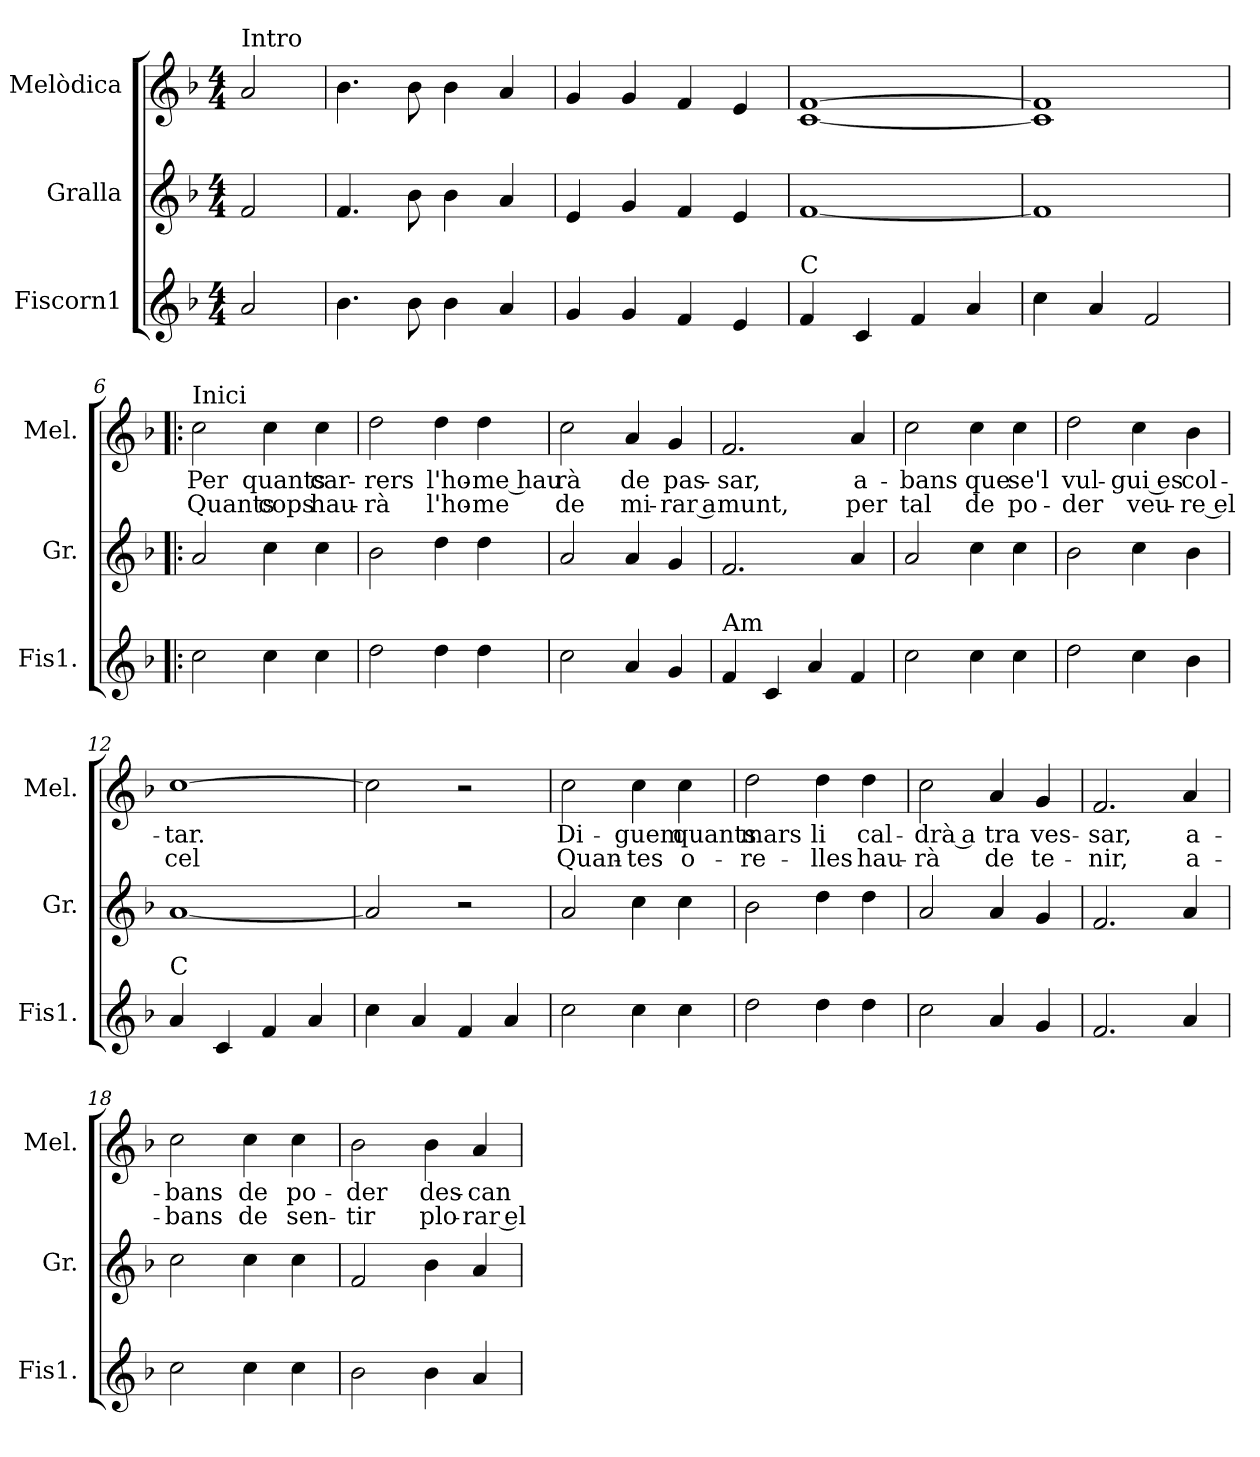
**kern	**kern	**kern	**text	**text
*part3	*part2	*part1	*part1	*part1
*staff3	*staff2	*staff1	*staff1	*staff1
*I"Fiscorn1	*I"Gralla	*I"Melòdica	*	*
*I'Fis1.	*I'Gr.	*I'Mel.	*	*
*clefG2	*clefG2	*clefG2	*	*
*k[b-]	*k[b-]	*k[b-]	*	*
*M4/4	*M4/4	*M4/4	*	*
*MM140	*MM140	*MM140	*	*
=1	=1	=1	=1	=1
!	!	!LO:TX:t=Intro	!	!
2a/	2f/	2a/	.	.
=2	=2	=2	=2	=2
4.b-\	4.f/	4.b-\	.	.
8b-\	8b-\	8b-\	.	.
4b-\	4b-\	4b-\	.	.
4a/	4a/	4a/	.	.
=3	=3	=3	=3	=3
4g/	4e/	4g/	.	.
4g/	4g/	4g/	.	.
4f/	4f/	4f/	.	.
4e/	4e/	4e/	.	.
=4	=4	=4	=4	=4
!LO:TX:a:t=C	!	!	!	!
4f/	[1f	[1c [1f	.	.
4c/	.	.	.	.
4f/	.	.	.	.
4a/	.	.	.	.
=5	=5	=5	=5	=5
4cc\	1f]	1c] 1f]	.	.
4a/	.	.	.	.
2f/	.	.	.	.
=6!|:	=6!|:	=6!|:	=6!|:	=6!|:
!	!	!LO:TX:t=Inici	!	!
!	!	!	!LO:LY:b	!LO:LY:b
2cc\	2a/	2cc\	Per	Quants
!	!	!	!LO:LY:b	!LO:LY:b
4cc\	4cc\	4cc\	quants	cops
!	!	!	!LO:LY:b	!LO:LY:b
4cc\	4cc\	4cc\	car-	hau-
=7	=7	=7	=7	=7
!	!	!	!LO:LY:b	!LO:LY:b
2dd\	2b-\	2dd\	-rers	-rà
!	!	!	!LO:LY:b	!LO:LY:b
4dd\	4dd\	4dd\	l'ho-	l'ho-
!	!	!	!LO:LY:b	!LO:LY:b
4dd\	4dd\	4dd\	me hau	-me
=8	=8	=8	=8	=8
!	!	!	!LO:LY:b	!LO:LY:b
2cc\	2a/	2cc\	-rà	de
!	!	!	!LO:LY:b	!LO:LY:b
4a/	4a/	4a/	de	mi-
!	!	!	!LO:LY:b	!LO:LY:b
4g/	4g/	4g/	pas-	rar a
!!LO:LB:g=z
=9	=9	=9	=9	=9
!LO:TX:a:t=Am	!	!	!	!
!	!	!	!LO:LY:b	!LO:LY:b
4f/	2.f/	2.f/	-sar,	-munt,
4c/	.	.	.	.
4a/	.	.	.	.
!	!	!	!LO:LY:b	!LO:LY:b
4f/	4a/	4a/	a-	per
=10	=10	=10	=10	=10
!	!	!	!LO:LY:b	!LO:LY:b
2cc\	2a/	2cc\	-bans	tal
!	!	!	!LO:LY:b	!LO:LY:b
4cc\	4cc\	4cc\	que	de
!	!	!	!LO:LY:b	!LO:LY:b
4cc\	4cc\	4cc\	se'l	po-
=11	=11	=11	=11	=11
!	!	!	!LO:LY:b	!LO:LY:b
2dd\	2b-\	2dd\	vul-	-der
!	!	!	!LO:LY:b	!LO:LY:b
4cc\	4cc\	4cc\	gui es	veu-
!	!	!	!LO:LY:b	!LO:LY:b
4b-\	4b-\	4b-\	-col-	re el
=12	=12	=12	=12	=12
!LO:TX:a:t=C	!	!	!	!
!	!	!	!LO:LY:b	!LO:LY:b
4a/	[1a	[1cc	-tar.	cel
4c/	.	.	.	.
4f/	.	.	.	.
4a/	.	.	.	.
=13	=13	=13	=13	=13
4cc\	2a/]	2cc\]	.	.
4a/	.	.	.	.
4f/	2r	2r	.	.
4a/	.	.	.	.
=14	=14	=14	=14	=14
!	!	!	!LO:LY:b	!LO:LY:b
2cc\	2a/	2cc\	Di-	Quan-
!	!	!	!LO:LY:b	!LO:LY:b
4cc\	4cc\	4cc\	-guem	-tes
!	!	!	!LO:LY:b	!LO:LY:b
4cc\	4cc\	4cc\	quants	o-
=15	=15	=15	=15	=15
!	!	!	!LO:LY:b	!LO:LY:b
2dd\	2b-\	2dd\	mars	-re-
!	!	!	!LO:LY:b	!LO:LY:b
4dd\	4dd\	4dd\	li	-lles
!	!	!	!LO:LY:b	!LO:LY:b
4dd\	4dd\	4dd\	cal-	hau-
!!LO:LB:g=z
=16	=16	=16	=16	=16
!	!	!	!LO:LY:b	!LO:LY:b
2cc\	2a/	2cc\	drà a	-rà
!	!	!	!LO:LY:b	!LO:LY:b
4a/	4a/	4a/	-tra	de
!	!	!	!LO:LY:b	!LO:LY:b
4g/	4g/	4g/	ves-	te-
=17	=17	=17	=17	=17
!	!	!	!LO:LY:b	!LO:LY:b
2.f/	2.f/	2.f/	-sar,	-nir,
!	!	!	!LO:LY:b	!LO:LY:b
4a/	4a/	4a/	a-	a-
=18	=18	=18	=18	=18
!	!	!	!LO:LY:b	!LO:LY:b
2cc\	2cc\	2cc\	-bans	-bans
!	!	!	!LO:LY:b	!LO:LY:b
4cc\	4cc\	4cc\	de	de
!	!	!	!LO:LY:b	!LO:LY:b
4cc\	4cc\	4cc\	po-	sen-
=19	=19	=19	=19	=19
!	!	!	!LO:LY:b	!LO:LY:b
2b-\	2f/	2b-\	-der	-tir
!	!	!	!LO:LY:b	!LO:LY:b
4b-\	4b-\	4b-\	des-	plo-
!	!	!	!LO:LY:b	!LO:LY:b
4a/	4a/	4a/	-can-	rar el
=	=	=	=	=
*-	*-	*-	*-	*-
